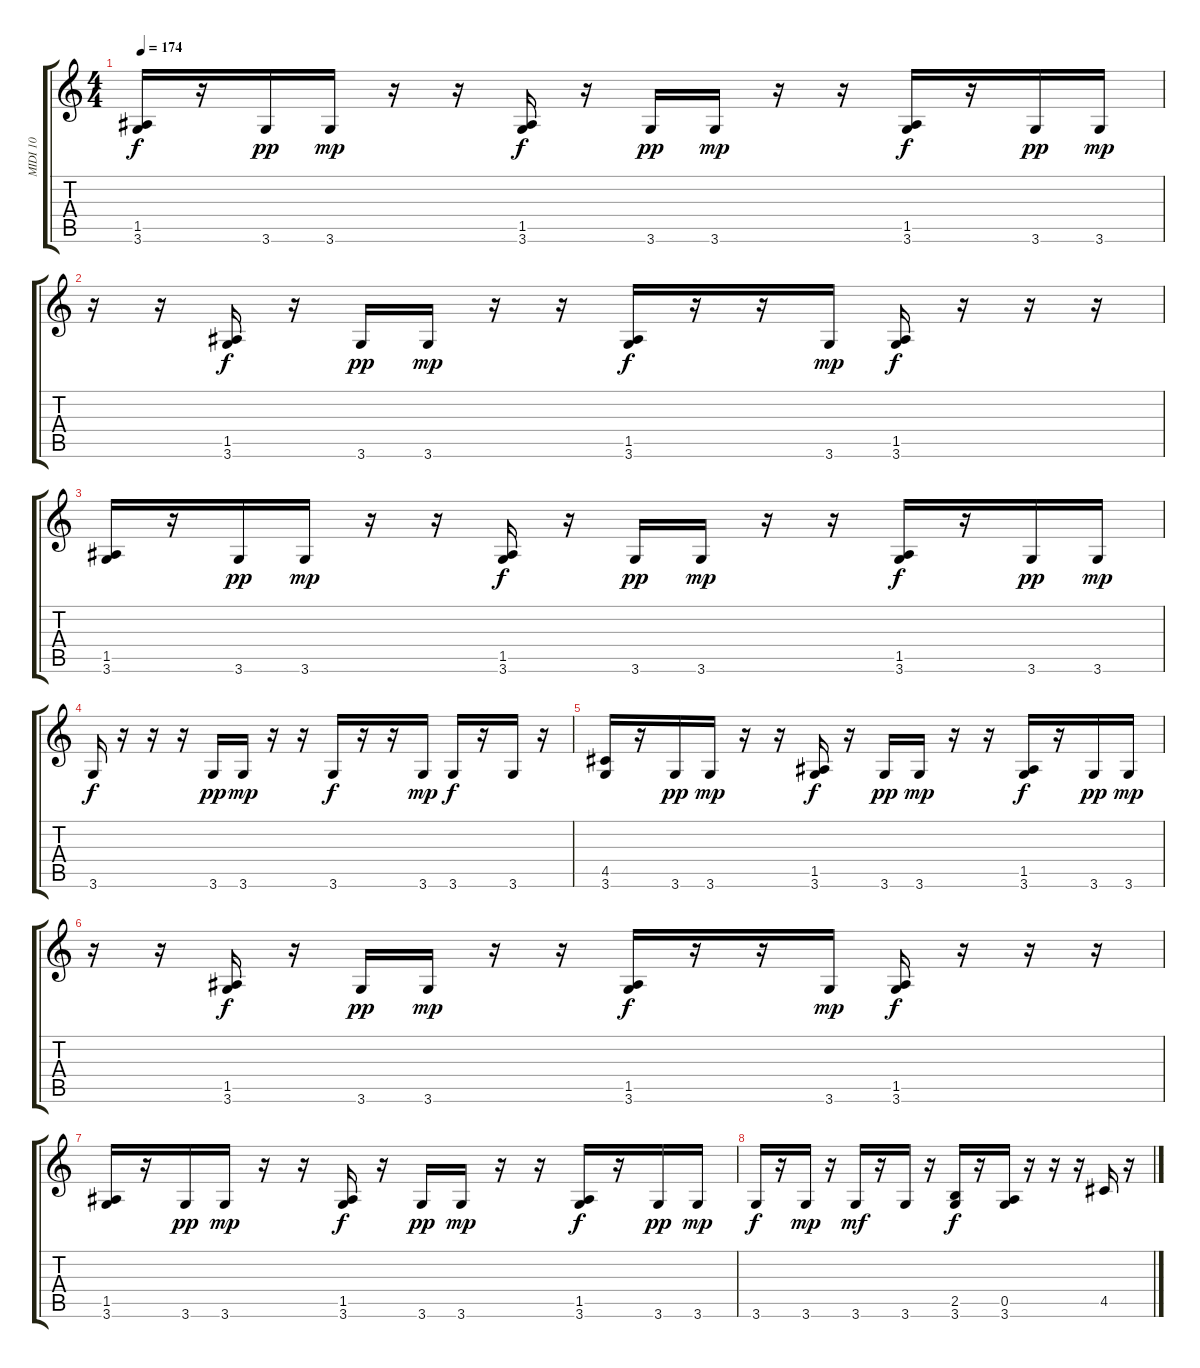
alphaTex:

\track ("MIDI 10" "MIDI 10") {instrument acousticguitarnylon}
\staff {score tabs}
\tuning (E4 B3 G3 D3 A2 E2) {hide}
\ts (4 4)
\tempo 174
\clef g2
\ks c
(1.5 3.6).16{dy f} r.16 3.6.16{dy pp} 3.6.16{dy mp} r.16 r.16 (1.5 3.6).16{dy f} r.16 3.6.16{dy pp} 3.6.16{dy mp} r.16 r.16 (1.5 3.6).16{dy f} r.16 3.6.16{dy pp} 3.6.16{dy mp} |
r.16 r.16 (1.5 3.6).16{dy f} r.16 3.6.16{dy pp} 3.6.16{dy mp} r.16 r.16 (1.5 3.6).16{dy f} r.16 r.16 3.6.16{dy mp} (1.5 3.6).16{dy f} r.16 r.16 r.16 |
(1.5 3.6).16 r.16 3.6.16{dy pp} 3.6.16{dy mp} r.16 r.16 (1.5 3.6).16{dy f} r.16 3.6.16{dy pp} 3.6.16{dy mp} r.16 r.16 (1.5 3.6).16{dy f} r.16 3.6.16{dy pp} 3.6.16{dy mp} |
3.6.16{dy f} r.16 r.16 r.16 3.6.16{dy pp} 3.6.16{dy mp} r.16 r.16 3.6.16{dy f} r.16 r.16 3.6.16{dy mp} 3.6.16{dy f} r.16 3.6.16 r.16 |
(4.5 3.6).16 r.16 3.6.16{dy pp} 3.6.16{dy mp} r.16 r.16 (1.5 3.6).16{dy f} r.16 3.6.16{dy pp} 3.6.16{dy mp} r.16 r.16 (1.5 3.6).16{dy f} r.16 3.6.16{dy pp} 3.6.16{dy mp} |
r.16 r.16 (1.5 3.6).16{dy f} r.16 3.6.16{dy pp} 3.6.16{dy mp} r.16 r.16 (1.5 3.6).16{dy f} r.16 r.16 3.6.16{dy mp} (1.5 3.6).16{dy f} r.16 r.16 r.16 |
(1.5 3.6).16 r.16 3.6.16{dy pp} 3.6.16{dy mp} r.16 r.16 (1.5 3.6).16{dy f} r.16 3.6.16{dy pp} 3.6.16{dy mp} r.16 r.16 (1.5 3.6).16{dy f} r.16 3.6.16{dy pp} 3.6.16{dy mp} |
3.6.16{dy f} r.16 3.6.16{dy mp} r.16 3.6.16{dy mf} r.16 3.6.16 r.16 (2.5 3.6).16{dy f} r.16 (0.5 3.6).16 r.16 r.16 r.16 4.5.16 r.16
